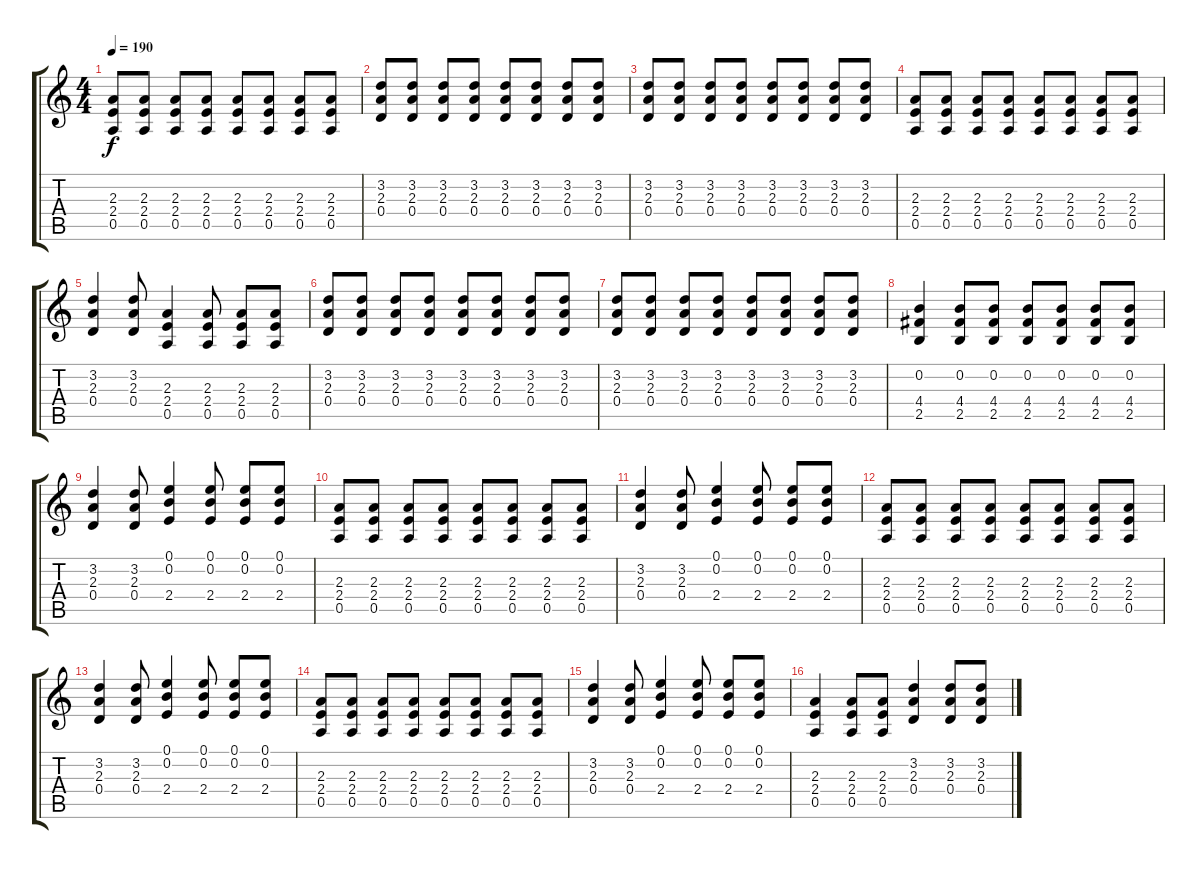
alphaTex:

\track "" {instrument distortionguitar}
\staff {score tabs}
\tuning (E4 B3 G3 D3 A2 E2) {hide}
\ts (4 4)
\tempo 190
\clef g2
\ks c
(2.3 2.4 0.5).8{dy f} (2.3 2.4 0.5).8 (2.3 2.4 0.5).8 (2.3 2.4 0.5).8 (2.3 2.4 0.5).8 (2.3 2.4 0.5).8 (2.3 2.4 0.5).8 (2.3 2.4 0.5).8 |
(3.2 2.3 0.4).8 (3.2 2.3 0.4).8 (3.2 2.3 0.4).8 (3.2 2.3 0.4).8 (3.2 2.3 0.4).8 (3.2 2.3 0.4).8 (3.2 2.3 0.4).8 (3.2 2.3 0.4).8 |
(3.2 2.3 0.4).8 (3.2 2.3 0.4).8 (3.2 2.3 0.4).8 (3.2 2.3 0.4).8 (3.2 2.3 0.4).8 (3.2 2.3 0.4).8 (3.2 2.3 0.4).8 (3.2 2.3 0.4).8 |
(2.3 2.4 0.5).8 (2.3 2.4 0.5).8 (2.3 2.4 0.5).8 (2.3 2.4 0.5).8 (2.3 2.4 0.5).8 (2.3 2.4 0.5).8 (2.3 2.4 0.5).8 (2.3 2.4 0.5).8 |
(3.2 2.3 0.4).4 (3.2 2.3 0.4).8 (2.3 2.4 0.5).4 (2.3 2.4 0.5).8 (2.3 2.4 0.5).8 (2.3 2.4 0.5).8 |
(3.2 2.3 0.4).8 (3.2 2.3 0.4).8 (3.2 2.3 0.4).8 (3.2 2.3 0.4).8 (3.2 2.3 0.4).8 (3.2 2.3 0.4).8 (3.2 2.3 0.4).8 (3.2 2.3 0.4).8 |
(3.2 2.3 0.4).8 (3.2 2.3 0.4).8 (3.2 2.3 0.4).8 (3.2 2.3 0.4).8 (3.2 2.3 0.4).8 (3.2 2.3 0.4).8 (3.2 2.3 0.4).8 (3.2 2.3 0.4).8 |
(0.2 4.4 2.5).4 (0.2 4.4 2.5).8 (0.2 4.4 2.5).8 (0.2 4.4 2.5).8 (0.2 4.4 2.5).8 (0.2 4.4 2.5).8 (0.2 4.4 2.5).8 |
(3.2 2.3 0.4).4 (3.2 2.3 0.4).8 (0.1 0.2 2.4).4 (0.1 0.2 2.4).8 (0.1 0.2 2.4).8 (0.1 0.2 2.4).8 |
(2.3 2.4 0.5).8 (2.3 2.4 0.5).8 (2.3 2.4 0.5).8 (2.3 2.4 0.5).8 (2.3 2.4 0.5).8 (2.3 2.4 0.5).8 (2.3 2.4 0.5).8 (2.3 2.4 0.5).8 |
(3.2 2.3 0.4).4 (3.2 2.3 0.4).8 (0.1 0.2 2.4).4 (0.1 0.2 2.4).8 (0.1 0.2 2.4).8 (0.1 0.2 2.4).8 |
(2.3 2.4 0.5).8 (2.3 2.4 0.5).8 (2.3 2.4 0.5).8 (2.3 2.4 0.5).8 (2.3 2.4 0.5).8 (2.3 2.4 0.5).8 (2.3 2.4 0.5).8 (2.3 2.4 0.5).8 |
(3.2 2.3 0.4).4 (3.2 2.3 0.4).8 (0.1 0.2 2.4).4 (0.1 0.2 2.4).8 (0.1 0.2 2.4).8 (0.1 0.2 2.4).8 |
(2.3 2.4 0.5).8 (2.3 2.4 0.5).8 (2.3 2.4 0.5).8 (2.3 2.4 0.5).8 (2.3 2.4 0.5).8 (2.3 2.4 0.5).8 (2.3 2.4 0.5).8 (2.3 2.4 0.5).8 |
(3.2 2.3 0.4).4 (3.2 2.3 0.4).8 (0.1 0.2 2.4).4 (0.1 0.2 2.4).8 (0.1 0.2 2.4).8 (0.1 0.2 2.4).8 |
(2.3 2.4 0.5).4 (2.3 2.4 0.5).8 (2.3 2.4 0.5).8 (3.2 2.3 0.4).4 (3.2 2.3 0.4).8 (3.2 2.3 0.4).8
